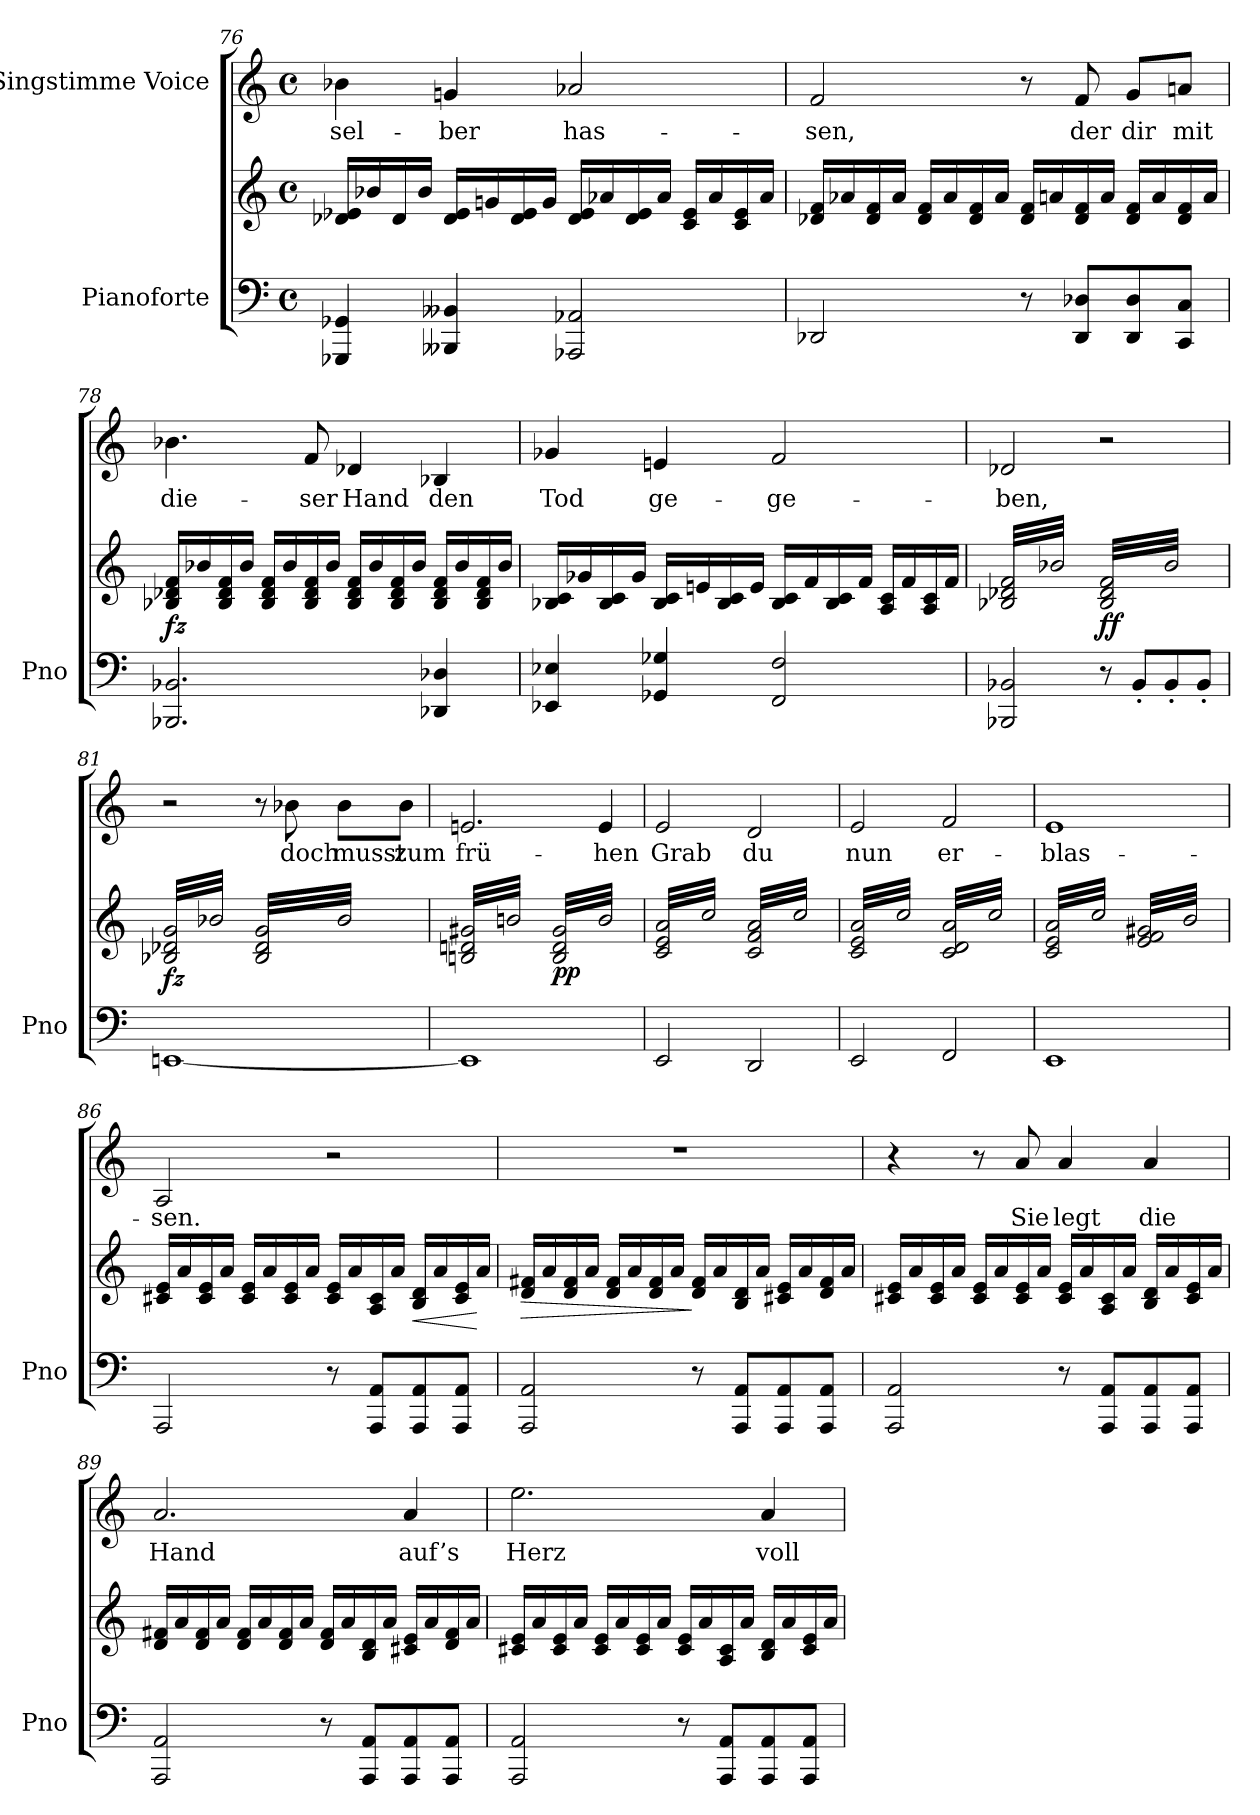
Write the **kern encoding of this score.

**kern	**kern	**dynam	**kern	**text
*part2	*part2	*part2	*part1	*part1
*staff3	*staff2	*staff2/3	*staff1	*staff1
*I"Pianoforte	*	*	*I"Singstimme Voice	*
*I'Pno	*	*	*	*
*clefF4	*clefG2	*	*clefG2	*
*k[]	*k[]	*	*k[]	*
*M4/4	*M4/4	*	*M4/4	*
*met(c)	*met(c)	*	*met(c)	*
=76	=76	=76	=76	=76
4GGG-X/ 4GG-X/	16d-X/ 16e-X/LL	.	4b-X\	sel-
.	16b-X/	.	.	.
.	16d-/	.	.	.
.	16b-/JJ	.	.	.
4BBB--X/ 4BB--X/	16d-/ 16e-/LL	.	4gn/	-ber
.	16gn/	.	.	.
.	16d-/ 16e-/	.	.	.
.	16g/JJ	.	.	.
2AAA-X/ 2AA-X/	16d-/ 16e-/LL	.	2a-X/	has-
.	16a-X/	.	.	.
.	16d-/ 16e-/	.	.	.
.	16a-/JJ	.	.	.
.	16c/ 16e-/LL	.	.	.
.	16a-/	.	.	.
.	16c/ 16e-/	.	.	.
.	16a-/JJ	.	.	.
=77	=77	=77	=77	=77
2DD-X/	16d-X/ 16f/LL	.	2f/	-sen,
.	16a-X/	.	.	.
.	16d-/ 16f/	.	.	.
.	16a-/JJ	.	.	.
.	16d-/ 16f/LL	.	.	.
.	16a-/	.	.	.
.	16d-/ 16f/	.	.	.
.	16a-/JJ	.	.	.
8r	16d-/ 16f/LL	.	8r	.
.	16an/	.	.	.
8DD-/ 8D-X/L	16d-/ 16f/	.	8f/	der
.	16a/JJ	.	.	.
8DD-/ 8D-/	16d-/ 16f/LL	.	8g/L	dir
.	16a/	.	.	.
8CC/ 8C/J	16d-/ 16f/	.	8an/J	mit
.	16a/JJ	.	.	.
=78	=78	=78	=78	=78
!	!	!LO:DY:b	!	!
2.BBB-X/ 2.BB-X/	16B-X/ 16d-X/ 16f/LL	fz	4.b-X\	die-
.	16b-X/	.	.	.
.	16B-/ 16d-/ 16f/	.	.	.
.	16b-/JJ	.	.	.
.	16B-/ 16d-/ 16f/LL	.	.	.
.	16b-/	.	.	.
.	16B-/ 16d-/ 16f/	.	8f/	-ser
.	16b-/JJ	.	.	.
.	16B-/ 16d-/ 16f/LL	.	4d-X/	Hand
.	16b-/	.	.	.
.	16B-/ 16d-/ 16f/	.	.	.
.	16b-/JJ	.	.	.
4DD-X/ 4D-X/	16B-/ 16d-/ 16f/LL	.	4B-X/	den
.	16b-/	.	.	.
.	16B-/ 16d-/ 16f/	.	.	.
.	16b-/JJ	.	.	.
=79	=79	=79	=79	=79
4EE-X/ 4E-X/	16B-X/ 16c/LL	.	4g-X/	Tod
.	16g-X/	.	.	.
.	16B-/ 16c/	.	.	.
.	16g-/JJ	.	.	.
4GG-X/ 4G-X/	16B-/ 16c/LL	.	4en/	ge-
.	16en/	.	.	.
.	16B-/ 16c/	.	.	.
.	16e/JJ	.	.	.
2FF/ 2F/	16B-/ 16c/LL	.	2f/	-ge-
.	16f/	.	.	.
.	16B-/ 16c/	.	.	.
.	16f/JJ	.	.	.
.	16A/ 16c/LL	.	.	.
.	16f/	.	.	.
.	16A/ 16c/	.	.	.
.	16f/JJ	.	.	.
=80	=80	=80	=80	=80
*	*tremolo	*	*	*
2BBB-X/ 2BB-X/	32B-X/ 32d-X/ 32f/LLL	.	2d-X/	-ben,
.	32b-X/	.	.	.
.	32B-X/ 32d-X/ 32f/	.	.	.
.	32b-X/	.	.	.
.	32B-X/ 32d-X/ 32f/	.	.	.
.	32b-X/	.	.	.
.	32B-X/ 32d-X/ 32f/	.	.	.
.	32b-X/	.	.	.
.	32B-X/ 32d-X/ 32f/	.	.	.
.	32b-X/	.	.	.
.	32B-X/ 32d-X/ 32f/	.	.	.
.	32b-X/	.	.	.
.	32B-X/ 32d-X/ 32f/	.	.	.
.	32b-X/	.	.	.
.	32B-X/ 32d-X/ 32f/	.	.	.
.	32b-X/JJJ	.	.	.
!	!	!LO:DY:b	!	!
8r	32B-/ 32d-/ 32f/LLL	ff	2r	.
.	32b-/	.	.	.
.	32B-/ 32d-/ 32f/	.	.	.
.	32b-/	.	.	.
8BB-'/L	32B-/ 32d-/ 32f/	.	.	.
.	32b-/	.	.	.
.	32B-/ 32d-/ 32f/	.	.	.
.	32b-/	.	.	.
8BB-'/	32B-/ 32d-/ 32f/	.	.	.
.	32b-/	.	.	.
.	32B-/ 32d-/ 32f/	.	.	.
.	32b-/	.	.	.
8BB-'/J	32B-/ 32d-/ 32f/	.	.	.
.	32b-/	.	.	.
.	32B-/ 32d-/ 32f/	.	.	.
.	32b-/JJJ	.	.	.
=81	=81	=81	=81	=81
!	!	!LO:DY:b	!	!
[1EEn	32B-X/ 32d-X/ 32g/LLL	fz	2r	.
.	32b-X/	.	.	.
.	32B-X/ 32d-X/ 32g/	.	.	.
.	32b-X/	.	.	.
.	32B-X/ 32d-X/ 32g/	.	.	.
.	32b-X/	.	.	.
.	32B-X/ 32d-X/ 32g/	.	.	.
.	32b-X/	.	.	.
.	32B-X/ 32d-X/ 32g/	.	.	.
.	32b-X/	.	.	.
.	32B-X/ 32d-X/ 32g/	.	.	.
.	32b-X/	.	.	.
.	32B-X/ 32d-X/ 32g/	.	.	.
.	32b-X/	.	.	.
.	32B-X/ 32d-X/ 32g/	.	.	.
.	32b-X/JJJ	.	.	.
.	32B-/ 32d-/ 32g/LLL	.	8r	.
.	32b-/	.	.	.
.	32B-/ 32d-/ 32g/	.	.	.
.	32b-/	.	.	.
.	32B-/ 32d-/ 32g/	.	8b-X\	doch
.	32b-/	.	.	.
.	32B-/ 32d-/ 32g/	.	.	.
.	32b-/	.	.	.
.	32B-/ 32d-/ 32g/	.	8b-\L	musst
.	32b-/	.	.	.
.	32B-/ 32d-/ 32g/	.	.	.
.	32b-/	.	.	.
.	32B-/ 32d-/ 32g/	.	8b-\J	zum
.	32b-/	.	.	.
.	32B-/ 32d-/ 32g/	.	.	.
.	32b-/JJJ	.	.	.
=82	=82	=82	=82	=82
1EE]	32Bn/ 32dn/ 32g#X/LLL	.	2.en/	frü-
.	32bn/	.	.	.
.	32Bn/ 32dn/ 32g#X/	.	.	.
.	32bn/	.	.	.
.	32Bn/ 32dn/ 32g#X/	.	.	.
.	32bn/	.	.	.
.	32Bn/ 32dn/ 32g#X/	.	.	.
.	32bn/	.	.	.
.	32Bn/ 32dn/ 32g#X/	.	.	.
.	32bn/	.	.	.
.	32Bn/ 32dn/ 32g#X/	.	.	.
.	32bn/	.	.	.
.	32Bn/ 32dn/ 32g#X/	.	.	.
.	32bn/	.	.	.
.	32Bn/ 32dn/ 32g#X/	.	.	.
.	32bn/JJJ	.	.	.
!	!	!LO:DY:b	!	!
.	32B/ 32d/ 32g#/LLL	pp	.	.
.	32b/	.	.	.
.	32B/ 32d/ 32g#/	.	.	.
.	32b/	.	.	.
.	32B/ 32d/ 32g#/	.	.	.
.	32b/	.	.	.
.	32B/ 32d/ 32g#/	.	.	.
.	32b/	.	.	.
.	32B/ 32d/ 32g#/	.	4e/	-hen
.	32b/	.	.	.
.	32B/ 32d/ 32g#/	.	.	.
.	32b/	.	.	.
.	32B/ 32d/ 32g#/	.	.	.
.	32b/	.	.	.
.	32B/ 32d/ 32g#/	.	.	.
.	32b/JJJ	.	.	.
=83	=83	=83	=83	=83
2EE/	32c/ 32e/ 32a/LLL	.	2e/	Grab
.	32cc/	.	.	.
.	32c/ 32e/ 32a/	.	.	.
.	32cc/	.	.	.
.	32c/ 32e/ 32a/	.	.	.
.	32cc/	.	.	.
.	32c/ 32e/ 32a/	.	.	.
.	32cc/	.	.	.
.	32c/ 32e/ 32a/	.	.	.
.	32cc/	.	.	.
.	32c/ 32e/ 32a/	.	.	.
.	32cc/	.	.	.
.	32c/ 32e/ 32a/	.	.	.
.	32cc/	.	.	.
.	32c/ 32e/ 32a/	.	.	.
.	32cc/JJJ	.	.	.
2DD/	32c/ 32f/ 32a/LLL	.	2d/	du
.	32cc/	.	.	.
.	32c/ 32f/ 32a/	.	.	.
.	32cc/	.	.	.
.	32c/ 32f/ 32a/	.	.	.
.	32cc/	.	.	.
.	32c/ 32f/ 32a/	.	.	.
.	32cc/	.	.	.
.	32c/ 32f/ 32a/	.	.	.
.	32cc/	.	.	.
.	32c/ 32f/ 32a/	.	.	.
.	32cc/	.	.	.
.	32c/ 32f/ 32a/	.	.	.
.	32cc/	.	.	.
.	32c/ 32f/ 32a/	.	.	.
.	32cc/JJJ	.	.	.
=84	=84	=84	=84	=84
2EE/	32c/ 32e/ 32a/LLL	.	2e/	nun
.	32cc/	.	.	.
.	32c/ 32e/ 32a/	.	.	.
.	32cc/	.	.	.
.	32c/ 32e/ 32a/	.	.	.
.	32cc/	.	.	.
.	32c/ 32e/ 32a/	.	.	.
.	32cc/	.	.	.
.	32c/ 32e/ 32a/	.	.	.
.	32cc/	.	.	.
.	32c/ 32e/ 32a/	.	.	.
.	32cc/	.	.	.
.	32c/ 32e/ 32a/	.	.	.
.	32cc/	.	.	.
.	32c/ 32e/ 32a/	.	.	.
.	32cc/JJJ	.	.	.
2FF/	32c/ 32d/ 32a/LLL	.	2f/	er-
.	32cc/	.	.	.
.	32c/ 32d/ 32a/	.	.	.
.	32cc/	.	.	.
.	32c/ 32d/ 32a/	.	.	.
.	32cc/	.	.	.
.	32c/ 32d/ 32a/	.	.	.
.	32cc/	.	.	.
.	32c/ 32d/ 32a/	.	.	.
.	32cc/	.	.	.
.	32c/ 32d/ 32a/	.	.	.
.	32cc/	.	.	.
.	32c/ 32d/ 32a/	.	.	.
.	32cc/	.	.	.
.	32c/ 32d/ 32a/	.	.	.
.	32cc/JJJ	.	.	.
=85	=85	=85	=85	=85
1EE	32c/ 32e/ 32a/LLL	.	1e	-blas-
.	32cc/	.	.	.
.	32c/ 32e/ 32a/	.	.	.
.	32cc/	.	.	.
.	32c/ 32e/ 32a/	.	.	.
.	32cc/	.	.	.
.	32c/ 32e/ 32a/	.	.	.
.	32cc/	.	.	.
.	32c/ 32e/ 32a/	.	.	.
.	32cc/	.	.	.
.	32c/ 32e/ 32a/	.	.	.
.	32cc/	.	.	.
.	32c/ 32e/ 32a/	.	.	.
.	32cc/	.	.	.
.	32c/ 32e/ 32a/	.	.	.
.	32cc/JJJ	.	.	.
.	32e/ 32f/ 32g#X/LLL	.	.	.
.	32b/	.	.	.
.	32e/ 32f/ 32g#X/	.	.	.
.	32b/	.	.	.
.	32e/ 32f/ 32g#X/	.	.	.
.	32b/	.	.	.
.	32e/ 32f/ 32g#X/	.	.	.
.	32b/	.	.	.
.	32e/ 32f/ 32g#X/	.	.	.
.	32b/	.	.	.
.	32e/ 32f/ 32g#X/	.	.	.
.	32b/	.	.	.
.	32e/ 32f/ 32g#X/	.	.	.
.	32b/	.	.	.
.	32e/ 32f/ 32g#X/	.	.	.
.	32b/JJJ	.	.	.
*	*Xtremolo	*	*	*
=86	=86	=86	=86	=86
2AAA/	16c#X/ 16e/LL	.	2A/	-sen.
.	.	.	.	.
.	16a/	.	.	.
.	.	.	.	.
.	16c#/ 16e/	.	.	.
.	.	.	.	.
.	16a/JJ	.	.	.
.	.	.	.	.
.	16c#/ 16e/LL	.	.	.
.	16a/	.	.	.
.	16c#/ 16e/	.	.	.
.	16a/JJ	.	.	.
8r	16c#/ 16e/LL	.	2r	.
.	16a/	.	.	.
8AAA/ 8AA/L	16A/ 16c#/	.	.	.
.	16a/JJ	.	.	.
!	!	!LO:HP:b	!	!
8AAA/ 8AA/	16B/ 16d/LL	<	.	.
.	16a/	.	.	.
8AAA/ 8AA/J	16c#/ 16e/	.	.	.
.	16a/JJ	[	.	.
=87	=87	=87	=87	=87
!	!	!LO:HP:b	!	!
2AAA/ 2AA/	16d/ 16f#X/LL	>	1r	.
.	16a/	.	.	.
.	16d/ 16f#/	.	.	.
.	16a/JJ	.	.	.
.	16d/ 16f#/LL	.	.	.
.	16a/	.	.	.
.	16d/ 16f#/	.	.	.
.	16a/JJ	.	.	.
8r	16d/ 16f#/LL	]	.	.
.	16a/	.	.	.
8AAA/ 8AA/L	16B/ 16d/	.	.	.
.	16a/JJ	.	.	.
8AAA/ 8AA/	16c#X/ 16e/LL	.	.	.
.	16a/	.	.	.
8AAA/ 8AA/J	16d/ 16f#/	.	.	.
.	16a/JJ	.	.	.
=88	=88	=88	=88	=88
2AAA/ 2AA/	16c#X/ 16e/LL	.	4r	.
.	16a/	.	.	.
.	16c#/ 16e/	.	.	.
.	16a/JJ	.	.	.
.	16c#/ 16e/LL	.	8r	.
.	16a/	.	.	.
.	16c#/ 16e/	.	8a/	Sie
.	16a/JJ	.	.	.
8r	16c#/ 16e/LL	.	4a/	legt
.	16a/	.	.	.
8AAA/ 8AA/L	16A/ 16c#/	.	.	.
.	16a/JJ	.	.	.
8AAA/ 8AA/	16B/ 16d/LL	.	4a/	die
.	16a/	.	.	.
8AAA/ 8AA/J	16c#/ 16e/	.	.	.
.	16a/JJ	.	.	.
=89	=89	=89	=89	=89
2AAA/ 2AA/	16d/ 16f#X/LL	.	2.a/	Hand
.	16a/	.	.	.
.	16d/ 16f#/	.	.	.
.	16a/JJ	.	.	.
.	16d/ 16f#/LL	.	.	.
.	16a/	.	.	.
.	16d/ 16f#/	.	.	.
.	16a/JJ	.	.	.
8r	16d/ 16f#/LL	.	.	.
.	16a/	.	.	.
8AAA/ 8AA/L	16B/ 16d/	.	.	.
.	16a/JJ	.	.	.
8AAA/ 8AA/	16c#X/ 16e/LL	.	4a/	auf’s
.	16a/	.	.	.
8AAA/ 8AA/J	16d/ 16f#/	.	.	.
.	16a/JJ	.	.	.
=90	=90	=90	=90	=90
2AAA/ 2AA/	16c#X/ 16e/LL	.	2.ee\	Herz
.	16a/	.	.	.
.	16c#/ 16e/	.	.	.
.	16a/JJ	.	.	.
.	16c#/ 16e/LL	.	.	.
.	16a/	.	.	.
.	16c#/ 16e/	.	.	.
.	16a/JJ	.	.	.
8r	16c#/ 16e/LL	.	.	.
.	16a/	.	.	.
8AAA/ 8AA/L	16A/ 16c#/	.	.	.
.	16a/JJ	.	.	.
8AAA/ 8AA/	16B/ 16d/LL	.	4a/	voll
.	16a/	.	.	.
8AAA/ 8AA/J	16c#/ 16e/	.	.	.
.	16a/JJ	.	.	.
=	=	=	=	=
*-	*-	*-	*-	*-
